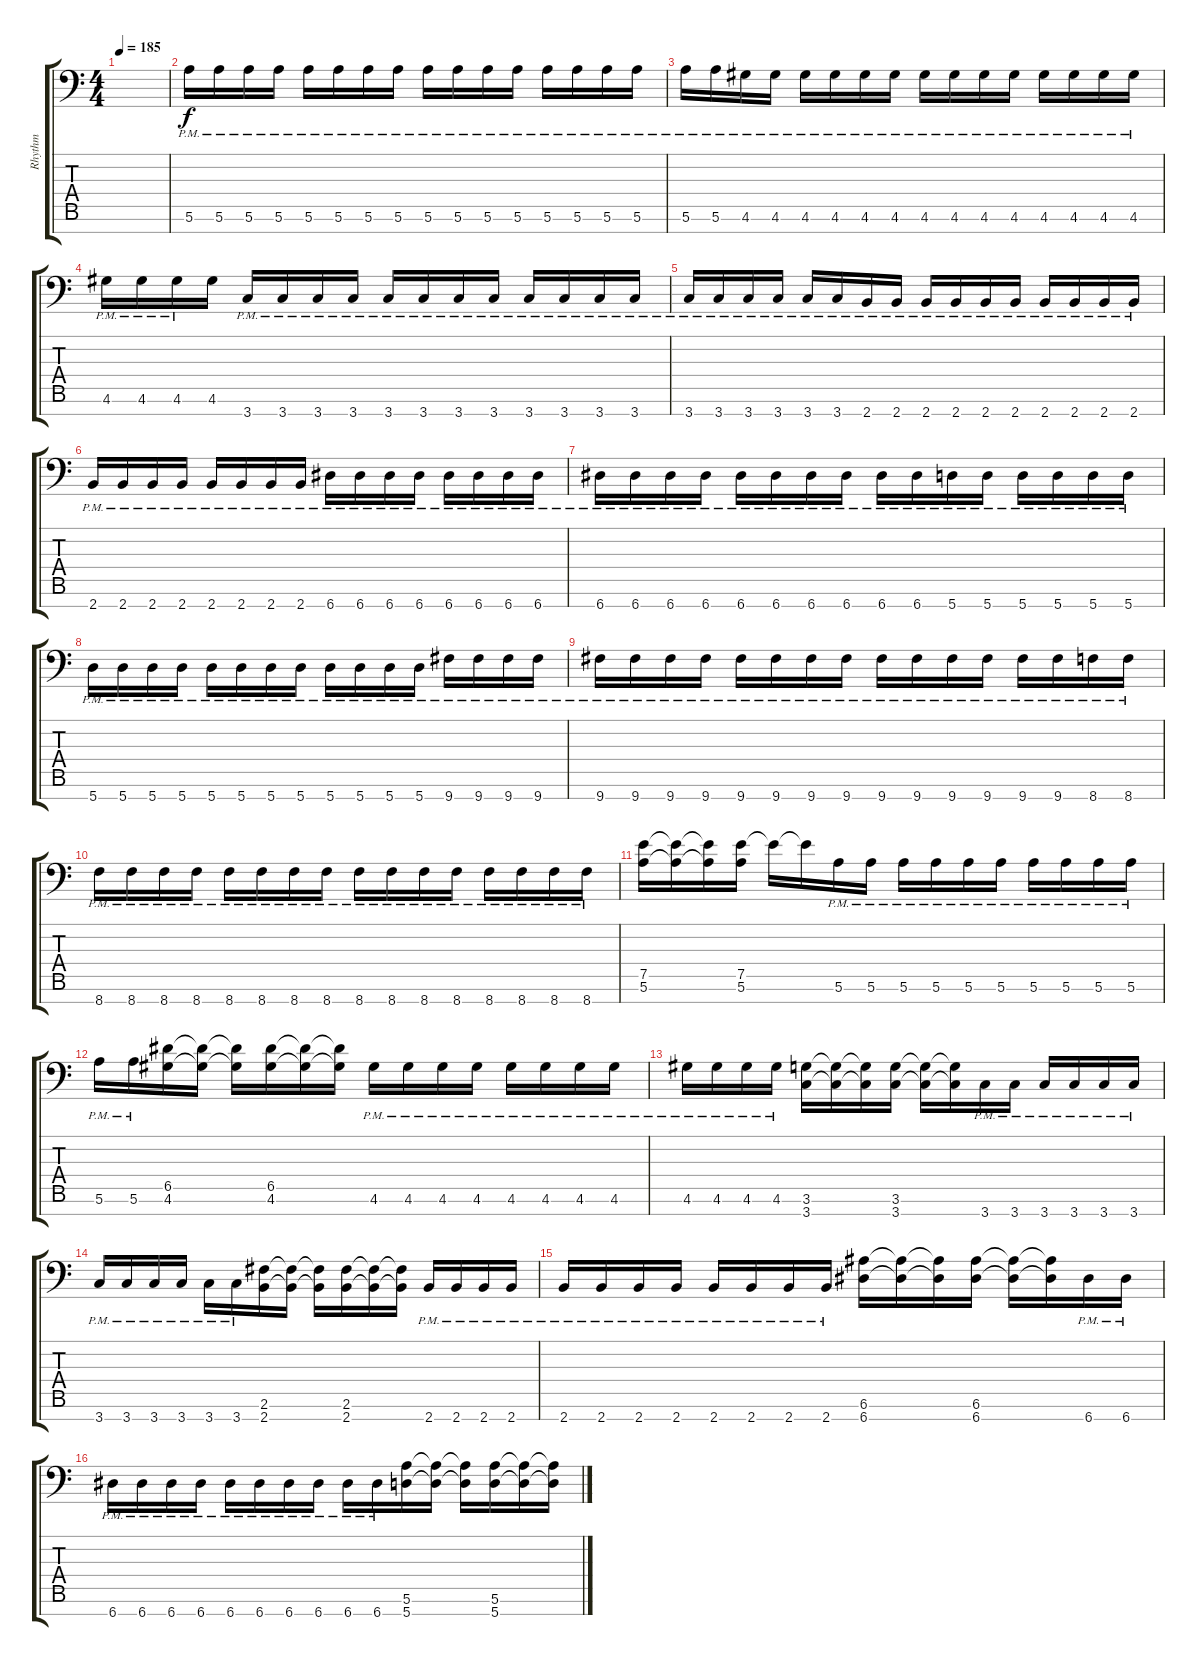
\track ("Rhythm" "Rhythm") {instrument distortionguitar}
\staff {score tabs}
\tuning (E4 B3 G3 D3 A2 E2 A1) {hide}
\ts (4 4)
\tempo 185
\clef f4
\ks c
|
5.6{pm}.16 5.6{pm}.16 5.6{pm}.16 5.6{pm}.16 5.6{pm}.16 5.6{pm}.16 5.6{pm}.16 5.6{pm}.16 5.6{pm}.16 5.6{pm}.16 5.6{pm}.16 5.6{pm}.16 5.6{pm}.16 5.6{pm}.16 5.6{pm}.16 5.6{pm}.16 |
5.6{pm}.16 5.6{pm}.16 4.6{pm}.16 4.6{pm}.16 4.6{pm}.16 4.6{pm}.16 4.6{pm}.16 4.6{pm}.16 4.6{pm}.16 4.6{pm}.16 4.6{pm}.16 4.6{pm}.16 4.6{pm}.16 4.6{pm}.16 4.6{pm}.16 4.6{pm}.16 |
4.6{pm}.16 4.6{pm}.16 4.6{pm}.16 4.6.16 3.7{pm}.16 3.7{pm}.16 3.7{pm}.16 3.7{pm}.16 3.7{pm}.16 3.7{pm}.16 3.7{pm}.16 3.7{pm}.16 3.7{pm}.16 3.7{pm}.16 3.7{pm}.16 3.7{pm}.16 |
3.7{pm}.16 3.7{pm}.16 3.7{pm}.16 3.7{pm}.16 3.7{pm}.16 3.7{pm}.16 2.7{pm}.16 2.7{pm}.16 2.7{pm}.16 2.7{pm}.16 2.7{pm}.16 2.7{pm}.16 2.7{pm}.16 2.7{pm}.16 2.7{pm}.16 2.7{pm}.16 |
2.7{pm}.16 2.7{pm}.16 2.7{pm}.16 2.7{pm}.16 2.7{pm}.16 2.7{pm}.16 2.7{pm}.16 2.7{pm}.16 6.7{pm}.16 6.7{pm}.16 6.7{pm}.16 6.7{pm}.16 6.7{pm}.16 6.7{pm}.16 6.7{pm}.16 6.7{pm}.16 |
6.7{pm}.16 6.7{pm}.16 6.7{pm}.16 6.7{pm}.16 6.7{pm}.16 6.7{pm}.16 6.7{pm}.16 6.7{pm}.16 6.7{pm}.16 6.7{pm}.16 5.7{pm}.16 5.7{pm}.16 5.7{pm}.16 5.7{pm}.16 5.7{pm}.16 5.7{pm}.16 |
5.7{pm}.16 5.7{pm}.16 5.7{pm}.16 5.7{pm}.16 5.7{pm}.16 5.7{pm}.16 5.7{pm}.16 5.7{pm}.16 5.7{pm}.16 5.7{pm}.16 5.7{pm}.16 5.7{pm}.16 9.7{pm}.16 9.7{pm}.16 9.7{pm}.16 9.7{pm}.16 |
9.7{pm}.16 9.7{pm}.16 9.7{pm}.16 9.7{pm}.16 9.7{pm}.16 9.7{pm}.16 9.7{pm}.16 9.7{pm}.16 9.7{pm}.16 9.7{pm}.16 9.7{pm}.16 9.7{pm}.16 9.7{pm}.16 9.7{pm}.16 8.7{pm}.16 8.7{pm}.16 |
8.7{pm}.16 8.7{pm}.16 8.7{pm}.16 8.7{pm}.16 8.7{pm}.16 8.7{pm}.16 8.7{pm}.16 8.7{pm}.16 8.7{pm}.16 8.7{pm}.16 8.7{pm}.16 8.7{pm}.16 8.7{pm}.16 8.7{pm}.16 8.7{pm}.16 8.7{pm}.16 |
(7.5 5.6).16 (7.5{t} 5.6{t}).16 (7.5{t} 5.6{t}).16 (7.5 5.6).16 7.5{t}.16 7.5{t}.16 5.6{pm}.16 5.6{pm}.16 5.6{pm}.16 5.6{pm}.16 5.6{pm}.16 5.6{pm}.16 5.6{pm}.16 5.6{pm}.16 5.6{pm}.16 5.6{pm}.16 |
5.6{pm}.16 5.6{pm}.16 (6.5 4.6).16 (6.5{t} 4.6{t}).16 (6.5{t} 4.6{t}).16 (6.5 4.6).16 (6.5{t} 4.6{t}).16 (6.5{t} 4.6{t}).16 4.6{pm}.16 4.6{pm}.16 4.6{pm}.16 4.6{pm}.16 4.6{pm}.16 4.6{pm}.16 4.6{pm}.16 4.6{pm}.16 |
4.6{pm}.16 4.6{pm}.16 4.6{pm}.16 4.6{pm}.16 (3.6 3.7).16 (3.6{t} 3.7{t}).16 (3.6{t} 3.7{t}).16 (3.6 3.7).16 (3.6{t} 3.7{t}).16 (3.6{t} 3.7{t}).16 3.7{pm}.16 3.7{pm}.16 3.7{pm}.16 3.7{pm}.16 3.7{pm}.16 3.7{pm}.16 |
3.7{pm}.16 3.7{pm}.16 3.7{pm}.16 3.7{pm}.16 3.7{pm}.16 3.7{pm}.16 (2.6 2.7).16 (2.6{t} 2.7{t}).16 (2.6{t} 2.7{t}).16 (2.6 2.7).16 (2.6{t} 2.7{t}).16 (2.6{t} 2.7{t}).16 2.7{pm}.16 2.7{pm}.16 2.7{pm}.16 2.7{pm}.16 |
2.7{pm}.16 2.7{pm}.16 2.7{pm}.16 2.7{pm}.16 2.7{pm}.16 2.7{pm}.16 2.7{pm}.16 2.7{pm}.16 (6.6 6.7).16 (6.6{t} 6.7{t}).16 (6.6{t} 6.7{t}).16 (6.6 6.7).16 (6.6{t} 6.7{t}).16 (6.6{t} 6.7{t}).16 6.7{pm}.16 6.7{pm}.16 |
6.7{pm}.16 6.7{pm}.16 6.7{pm}.16 6.7{pm}.16 6.7{pm}.16 6.7{pm}.16 6.7{pm}.16 6.7{pm}.16 6.7{pm}.16 6.7{pm}.16 (5.6 5.7).16 (5.6{t} 5.7{t}).16 (5.6{t} 5.7{t}).16 (5.6 5.7).16 (5.6{t} 5.7{t}).16 (5.6{t} 5.7{t}).16
